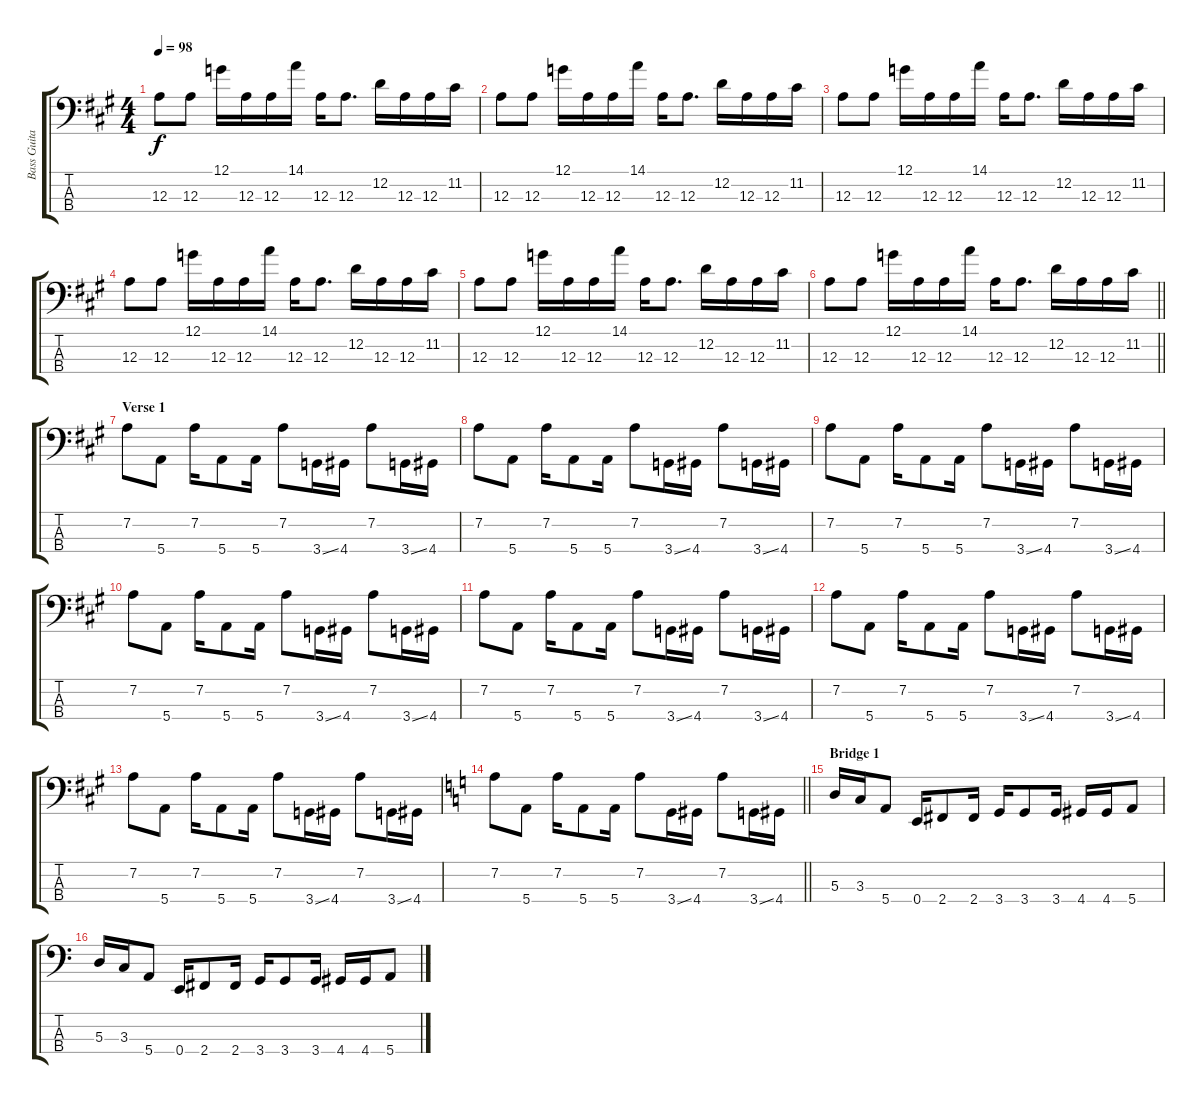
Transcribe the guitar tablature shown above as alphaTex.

\track ("Bass Guitar -- Tom Hamilton" "Bass Guita") {instrument electricbassfinger}
\staff {score tabs}
\tuning (G2 D2 A1 E1) {hide}
\ts (4 4)
\tempo 98
\clef f4
\ks a
12.3.8{dy f} 12.3.8 12.1.16 12.3.16 12.3.16 14.1.16 12.3.16 12.3.8{d} 12.2.16 12.3.16 12.3.16 11.2.16 |
12.3.8 12.3.8 12.1.16 12.3.16 12.3.16 14.1.16 12.3.16 12.3.8{d} 12.2.16 12.3.16 12.3.16 11.2.16 |
12.3.8 12.3.8 12.1.16 12.3.16 12.3.16 14.1.16 12.3.16 12.3.8{d} 12.2.16 12.3.16 12.3.16 11.2.16 |
12.3.8 12.3.8 12.1.16 12.3.16 12.3.16 14.1.16 12.3.16 12.3.8{d} 12.2.16 12.3.16 12.3.16 11.2.16 |
12.3.8 12.3.8 12.1.16 12.3.16 12.3.16 14.1.16 12.3.16 12.3.8{d} 12.2.16 12.3.16 12.3.16 11.2.16 |
\barLineRight lightlight
12.3.8 12.3.8 12.1.16 12.3.16 12.3.16 14.1.16 12.3.16 12.3.8{d} 12.2.16 12.3.16 12.3.16 11.2.16 |
\section ("" "Verse 1")
7.2.8 5.4.8 7.2.16 5.4.8 5.4.16 7.2.8 3.4{ss}.16 4.4.16 7.2.8 3.4{ss}.16 4.4.16 |
7.2.8 5.4.8 7.2.16 5.4.8 5.4.16 7.2.8 3.4{ss}.16 4.4.16 7.2.8 3.4{ss}.16 4.4.16 |
7.2.8 5.4.8 7.2.16 5.4.8 5.4.16 7.2.8 3.4{ss}.16 4.4.16 7.2.8 3.4{ss}.16 4.4.16 |
7.2.8 5.4.8 7.2.16 5.4.8 5.4.16 7.2.8 3.4{ss}.16 4.4.16 7.2.8 3.4{ss}.16 4.4.16 |
7.2.8 5.4.8 7.2.16 5.4.8 5.4.16 7.2.8 3.4{ss}.16 4.4.16 7.2.8 3.4{ss}.16 4.4.16 |
7.2.8 5.4.8 7.2.16 5.4.8 5.4.16 7.2.8 3.4{ss}.16 4.4.16 7.2.8 3.4{ss}.16 4.4.16 |
7.2.8 5.4.8 7.2.16 5.4.8 5.4.16 7.2.8 3.4{ss}.16 4.4.16 7.2.8 3.4{ss}.16 4.4.16 |
\barLineRight lightlight
\ks c
7.2.8 5.4.8 7.2.16 5.4.8 5.4.16 7.2.8 3.4{ss}.16 4.4.16 7.2.8 3.4{ss}.16 4.4.16 |
\section ("" "Bridge 1")
5.3.16 3.3.16 5.4.8 0.4.16 2.4.8 2.4.16 3.4.16 3.4.8 3.4.16 4.4.16 4.4.16 5.4.8 |
5.3.16 3.3.16 5.4.8 0.4.16 2.4.8 2.4.16 3.4.16 3.4.8 3.4.16 4.4.16 4.4.16 5.4.8
